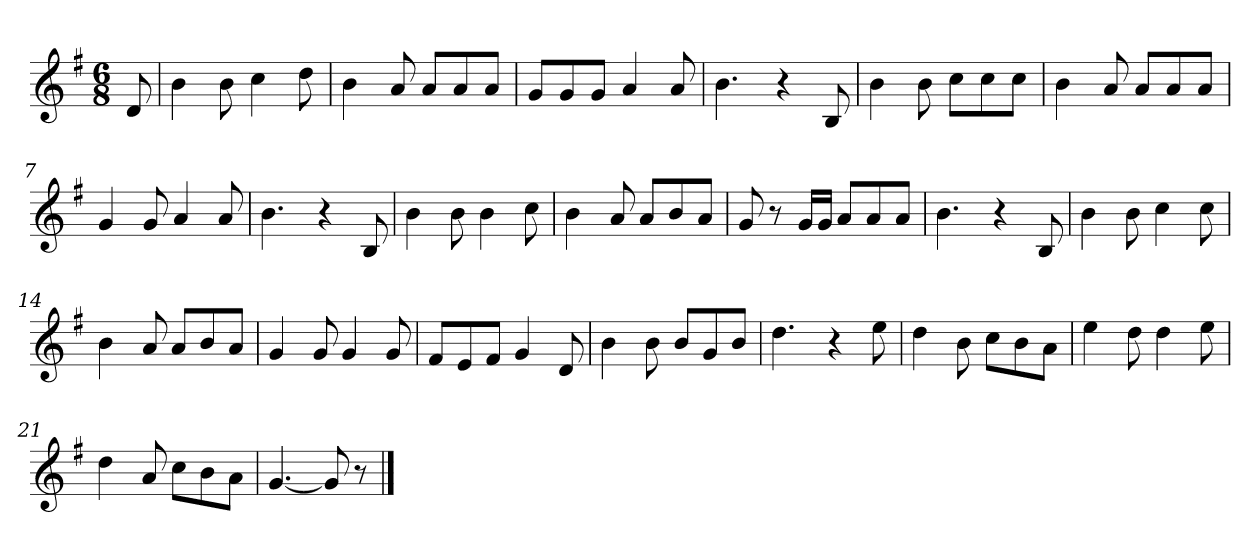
**kern
*part1
*staff1
*k[f#]
*M6/8
*MM120
=
8d
=1
4b
8b
4cc
8dd
=2
4b
8a
8aL
8a
8aJ
=3
8gL
8g
8gJ
4a
8a
=4
4.b
4r
8B
=5
4b
8b
8ccL
8cc
8ccJ
=6
4b
8a
8aL
8a
8aJ
=7
4g
8g
4a
8a
=8
4.b
4r
8B
=9
4b
8b
4b
8cc
=10
4b
8a
8aL
8b
8aJ
=11
8g
8r
16gLL
16gJJ
8aL
8a
8aJ
=12
4.b
4r
8B
=13
4b
8b
4cc
8cc
=14
4b
8a
8aL
8b
8aJ
=15
4g
8g
4g
8g
=16
8f#L
8e
8f#J
4g
8d
=17
4b
8b
8bL
8g
8bJ
=18
4.dd
4r
8ee
=19
4dd
8b
8ccL
8b
8aJ
=20
4ee
8dd
4dd
8ee
=21
4dd
8a
8ccL
8b
8aJ
=22
[4.g
8g]
8r
==
*-
